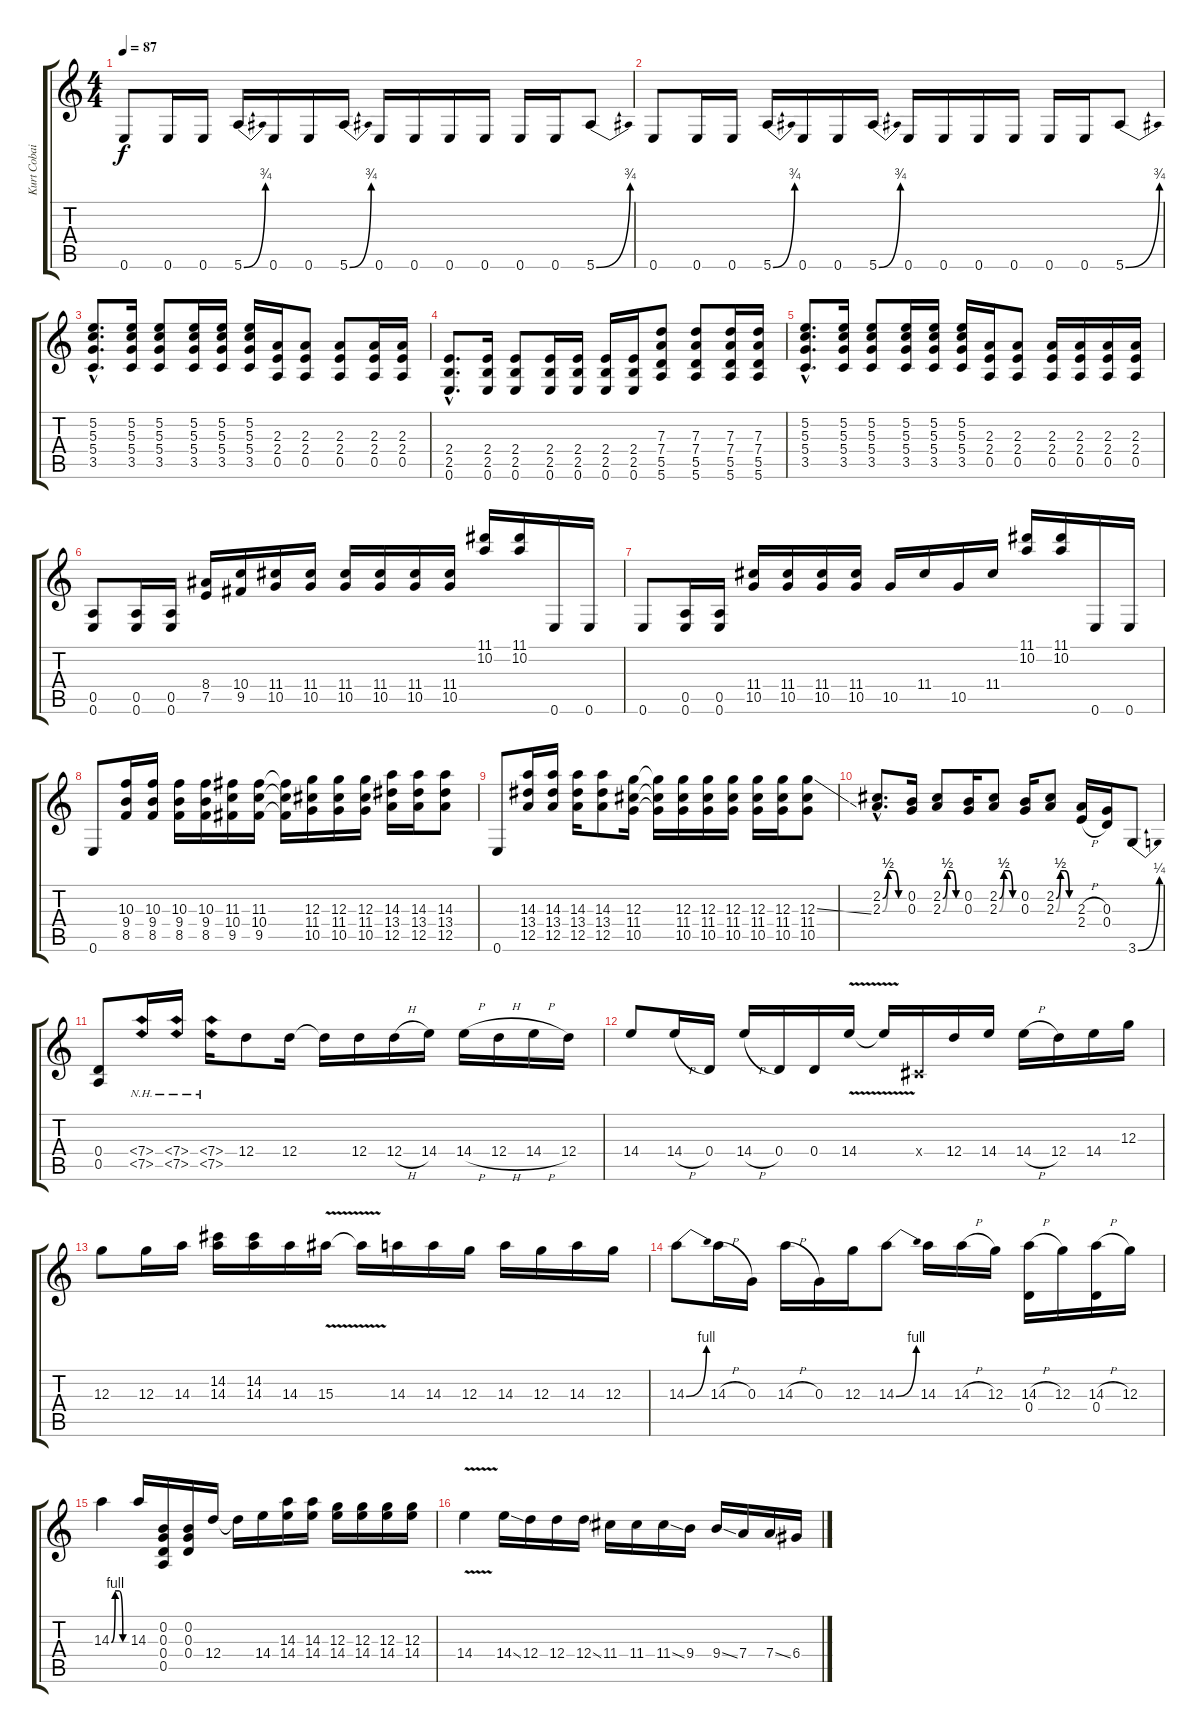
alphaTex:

\track ("Kurt Cobain" "Kurt Cobai") {instrument distortionguitar}
\staff {score tabs}
\tuning (E4 B3 G3 D3 A2 E2) {hide}
\ts (4 4)
\tempo 87
\clef g2
\ks c
0.6.8{dy f} 0.6.16 0.6.16 5.6{be (bend 0 0 60 3)}.16 0.6.16 0.6.16 5.6{be (bend 0 0 60 3)}.16 0.6.16 0.6.16 0.6.16 0.6.16 0.6.16 0.6.16 5.6{be (bend 0 0 60 3)}.8 |
0.6.8 0.6.16 0.6.16 5.6{be (bend 0 0 60 3)}.16 0.6.16 0.6.16 5.6{be (bend 0 0 60 3)}.16 0.6.16 0.6.16 0.6.16 0.6.16 0.6.16 0.6.16 5.6{be (bend 0 0 60 3)}.8 |
(5.2{hac} 5.3{hac} 5.4{hac} 3.5{hac}).8{d} (5.2 5.3 5.4 3.5).16 (5.2 5.3 5.4 3.5).8 (5.2 5.3 5.4 3.5).16 (5.2 5.3 5.4 3.5).16 (5.2 5.3 5.4 3.5).16 (2.3 2.4 0.5).16 (2.3 2.4 0.5).8 (2.3 2.4 0.5).8 (2.3 2.4 0.5).16 (2.3 2.4 0.5).16 |
(2.4{hac} 2.5{hac} 0.6{hac}).8{d} (2.4 2.5 0.6).16 (2.4 2.5 0.6).8 (2.4 2.5 0.6).16 (2.4 2.5 0.6).16 (2.4 2.5 0.6).16 (2.4 2.5 0.6).16 (7.3 7.4 5.5 5.6).8 (7.3 7.4 5.5 5.6).8 (7.3 7.4 5.5 5.6).16 (7.3 7.4 5.5 5.6).16 |
(5.2{hac} 5.3{hac} 5.4{hac} 3.5{hac}).8{d} (5.2 5.3 5.4 3.5).16 (5.2 5.3 5.4 3.5).8 (5.2 5.3 5.4 3.5).16 (5.2 5.3 5.4 3.5).16 (5.2 5.3 5.4 3.5).16 (2.3 2.4 0.5).16 (2.3 2.4 0.5).8 (2.3 2.4 0.5).16 (2.3 2.4 0.5).16 (2.3 2.4 0.5).16 (2.3 2.4 0.5).16 |
(0.5 0.6).8 (0.5 0.6).16 (0.5 0.6).16 (8.4 7.5).16 (10.4 9.5).16 (11.4 10.5).16 (11.4 10.5).16 (11.4 10.5).16 (11.4 10.5).16 (11.4 10.5).16 (11.4 10.5).16 (11.1 10.2).16 (11.1 10.2).16 0.6.16 0.6.16 |
0.6.8 (0.5 0.6).16 (0.5 0.6).16 (11.4 10.5).16 (11.4 10.5).16 (11.4 10.5).16 (11.4 10.5).16 10.5.16 11.4.16 10.5.16 11.4.16 (11.1 10.2).16 (11.1 10.2).16 0.6.16 0.6.16 |
0.6.8 (10.3 9.4 8.5).16 (10.3 9.4 8.5).16 (10.3 9.4 8.5).16 (10.3 9.4 8.5).16 (11.3 10.4 9.5).16 (11.3 10.4 9.5).16 (11.3{t} 10.4{t} 9.5{t}).16 (12.3 11.4 10.5).16 (12.3 11.4 10.5).16 (12.3 11.4 10.5).16 (14.3 13.4 12.5).16 (14.3 13.4 12.5).16 (14.3 13.4 12.5).8 |
0.6.8 (14.3 13.4 12.5).16 (14.3 13.4 12.5).16 (14.3 13.4 12.5).16 (14.3 13.4 12.5).8 (12.3 11.4 10.5).16 (12.3{t} 11.4{t} 10.5{t}).16 (12.3 11.4 10.5).16 (12.3 11.4 10.5).16 (12.3 11.4 10.5).16 (12.3 11.4 10.5).16 (12.3 11.4 10.5).16 (12.3{ss} 11.4 10.5).8 |
(2.2{be (custom 0 0 15 2 30 2 45 0 60 0) hac} 2.3{be (custom 0 0 15 2 30 2 45 0 60 0) hac}).8{d} (0.2 0.3).16 (2.2{be (custom 0 0 15 2 30 2 45 0 60 0)} 2.3{be (custom 0 0 15 2 30 2 45 0 60 0)}).8 (0.2 0.3).16 (2.2{be (custom 0 0 15 2 30 2 45 0 60 0)} 2.3{be (custom 0 0 15 2 30 2 45 0 60 0)}).8 (0.2 0.3).16 (2.2{be (custom 0 0 15 2 30 2 45 0 60 0)} 2.3{be (custom 0 0 15 2 30 2 45 0 60 0)}).8 (2.3{h} 2.4{h}).16 (0.3 0.4).16 3.6{be (bend 0 0 60 1)}.8 |
(0.4 0.5).8 (7.4{nh} 7.5{nh}).16 (7.4{nh} 7.5{nh}).16 (7.4{nh} 7.5{nh}).16 12.4.8 12.4.16 12.4{t}.16 12.4.16 12.4{h}.16 14.4.16 14.4{h}.16 12.4{h}.16 14.4{h}.16 12.4.16 |
14.4.8 14.4{h}.16 0.4.16 14.4{h}.16 0.4.16 0.4.16 14.4{v}.16 14.4{t}.16 -1.4{x}.16 12.4.16 14.4.16 14.4{h}.16 12.4.16 14.4.16 12.3.16 |
12.3.8 12.3.16 14.3.16 (14.2 14.3).16 (14.2 14.3).16 14.3.16 15.3{v}.16 15.3{t}.16 14.3.16 14.3.16 12.3.16 14.3.16 12.3.16 14.3.16 12.3.16 |
14.3{be (bend 0 0 60 4)}.8 14.3{h}.16 0.3.16 14.3{h}.16 0.3.16 12.3.16 14.3{be (bend 0 0 60 4)}.8 14.3.16 14.3{h}.16 12.3.16 (14.3{h} 0.4).16 12.3.16 (14.3{h} 0.4).16 12.3.16 |
14.3{be (custom 0 0 15 4 30 4 45 0 60 0)}.4 14.3.16 (0.2 0.3 0.4 0.5).16 (0.2 0.3 0.4).16 12.4.16 12.4{t}.16 14.4.16 (14.3 14.4).16 (14.3 14.4).16 (12.3 14.4).16 (12.3 14.4).16 (12.3 14.4).16 (12.3 14.4).16 |
14.4{v}.4 14.4{ss}.16 12.4.16 12.4.16 12.4{ss}.16 11.4.16 11.4.16 11.4{ss}.16 9.4.16 9.4{ss}.16 7.4.16 7.4{ss}.16 6.4.16
